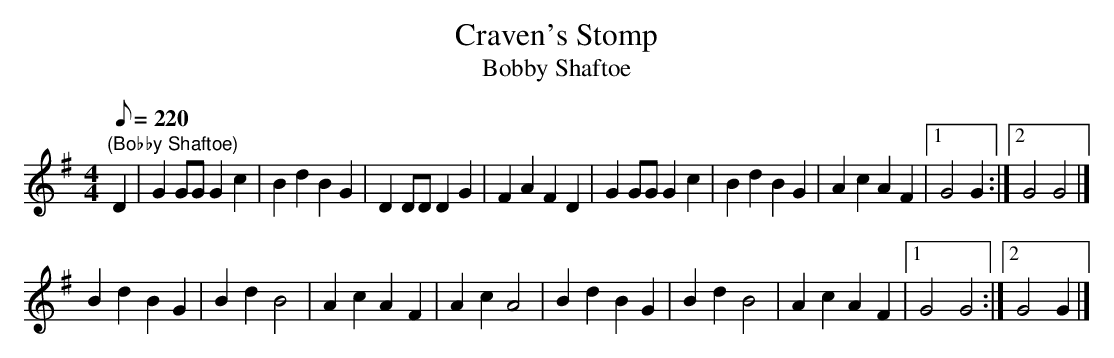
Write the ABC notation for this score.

X:1
T:Craven's Stomp
T:Bobby Shaftoe
M:4/4
L:1/8
Q:220
K:G
"(Bobby Shaftoe)"
D2|G2GGG2c2|B2d2B2G2|D2DDD2G2|F2A2F2D2|
G2GGG2c2|B2d2B2G2|A2c2A2F2|1G4G2:|2G4G4|]!
B2d2B2G2|B2d2B4|A2c2A2F2|A2c2A4|
B2d2B2G2|B2d2B4|A2c2A2F2|1G4G4:|2G4G2|]
